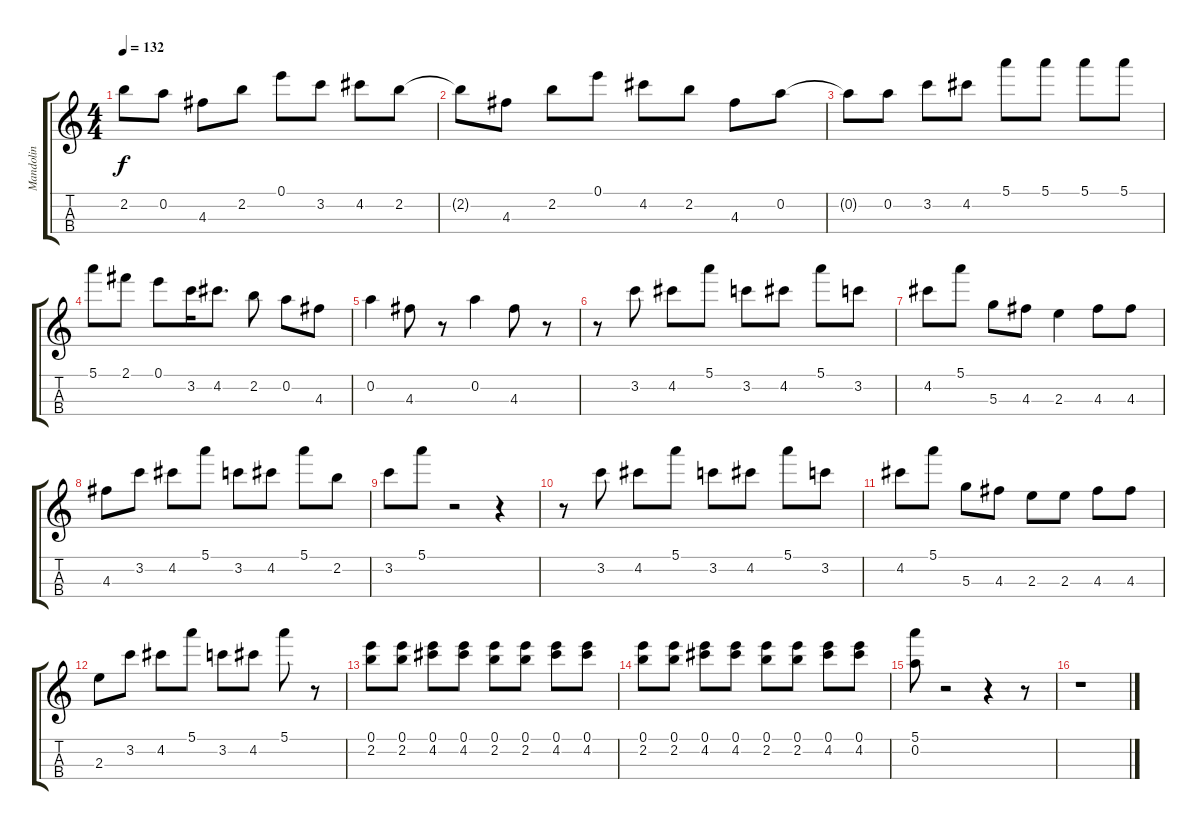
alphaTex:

\track ("Mandolin" "Mandolin") {instrument acousticguitarnylon}
\staff {score tabs}
\tuning (E5 A4 D4 G3) {hide}
\ts (4 4)
\tempo 132
\clef g2
\ks c
2.2.8{dy f} 0.2.8 4.3.8 2.2.8 0.1.8 3.2.8 4.2.8 2.2.8 |
2.2{t}.8 4.3.8 2.2.8 0.1.8 4.2.8 2.2.8 4.3.8 0.2.8 |
0.2{t}.8 0.2.8 3.2.8 4.2.8 5.1.8 5.1.8 5.1.8 5.1.8 |
5.1.8 2.1.8 0.1.8 3.2.16 4.2.8{d} 2.2.8 0.2.8 4.3.8 |
0.2.4 4.3.8 r.8 0.2.4 4.3.8 r.8 |
r.8 3.2.8 4.2.8 5.1.8 3.2.8 4.2.8 5.1.8 3.2.8 |
4.2.8 5.1.8 5.3.8 4.3.8 2.3.4 4.3.8 4.3.8 |
4.3.8 3.2.8 4.2.8 5.1.8 3.2.8 4.2.8 5.1.8 2.2.8 |
3.2.8 5.1.8 r.2 r.4 |
r.8 3.2.8 4.2.8 5.1.8 3.2.8 4.2.8 5.1.8 3.2.8 |
4.2.8 5.1.8 5.3.8 4.3.8 2.3.8 2.3.8 4.3.8 4.3.8 |
2.3.8 3.2.8 4.2.8 5.1.8 3.2.8 4.2.8 5.1.8 r.8 |
(0.1 2.2).8 (0.1 2.2).8 (0.1 4.2).8 (0.1 4.2).8 (0.1 2.2).8 (0.1 2.2).8 (0.1 4.2).8 (0.1 4.2).8 |
(0.1 2.2).8 (0.1 2.2).8 (0.1 4.2).8 (0.1 4.2).8 (0.1 2.2).8 (0.1 2.2).8 (0.1 4.2).8 (0.1 4.2).8 |
(5.1 0.2).8 r.2 r.4 r.8 |
r.1
